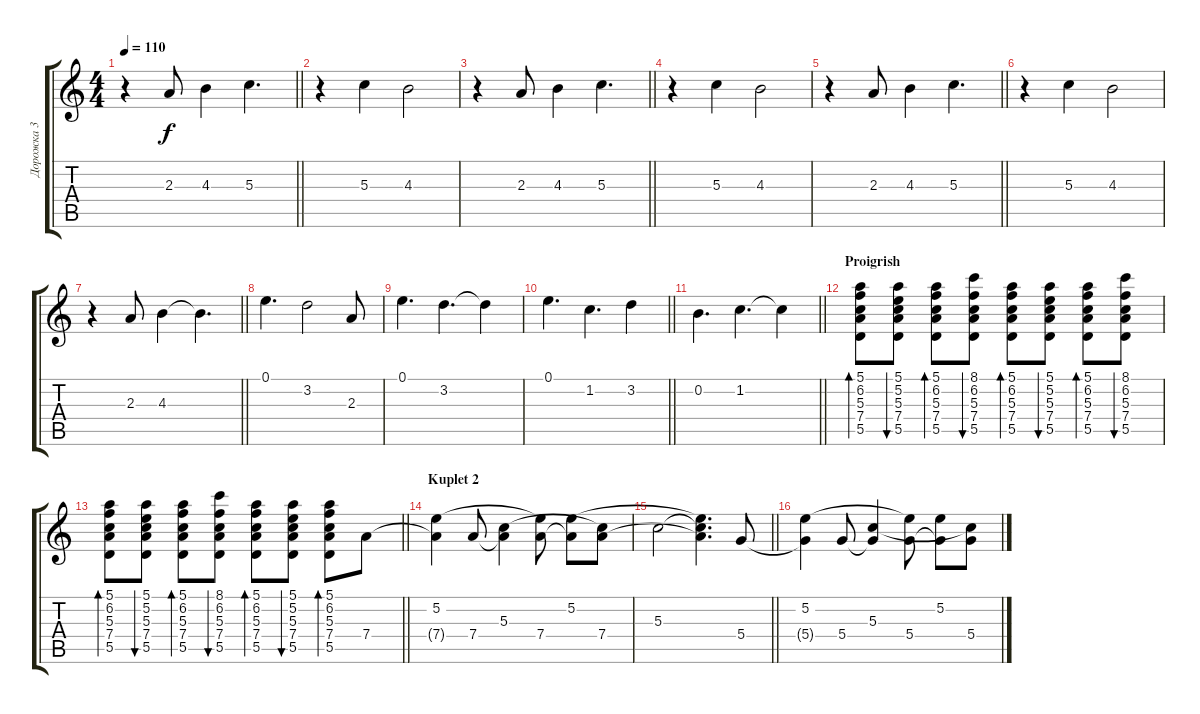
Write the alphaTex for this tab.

\track ("Дорожка 3" "Дорожка 3") {instrument electricguitarclean}
\staff {score tabs}
\tuning (E4 B3 G3 D3 A2 E2) {hide}
\ts (4 4)
\tempo 110
\clef g2
\barLineRight lightlight
\ks c
r.4{dy f} 2.3.8 4.3.4 5.3.4{d} |
r.4 5.3.4 4.3.2 |
\barLineRight lightlight
r.4 2.3.8 4.3.4 5.3.4{d} |
r.4 5.3.4 4.3.2 |
\barLineRight lightlight
r.4 2.3.8 4.3.4 5.3.4{d} |
r.4 5.3.4 4.3.2 |
\barLineRight lightlight
r.4 2.3.8 4.3.4 4.3{t}.4{d} |
0.1.4{d} 3.2.2 2.3.8 |
0.1.4{d} 3.2.4{d} 3.2{t}.4 |
\barLineRight lightlight
0.1.4{d} 1.2.4{d} 3.2.4 |
\barLineRight lightlight
0.2.4{d} 1.2.4{d} 1.2{t}.4 |
\section ("" "Proigrish")
(5.1 6.2 5.3 7.4 5.5).8{bd 30} (5.1 5.2 5.3 7.4 5.5).8{bu 30} (5.1 6.2 5.3 7.4 5.5).8{bd 30} (8.1 6.2 5.3 7.4 5.5).8{bu 30} (5.1 6.2 5.3 7.4 5.5).8{bd 30} (5.1 5.2 5.3 7.4 5.5).8{bu 30} (5.1 6.2 5.3 7.4 5.5).8{bd 30} (8.1 6.2 5.3 7.4 5.5).8{bu 30} |
\barLineRight lightlight
(5.1 6.2 5.3 7.4 5.5).8{bd 30} (5.1 5.2 5.3 7.4 5.5).8{bu 30} (5.1 6.2 5.3 7.4 5.5).8{bd 30} (8.1 6.2 5.3 7.4 5.5).8{bu 30} (5.1 6.2 5.3 7.4 5.5).8{bd 30} (5.1 5.2 5.3 7.4 5.5).8{bu 30} (5.1 6.2 5.3 7.4 5.5).8{bd 30} 7.4.8 |
\section ("" "Kuplet 2")
(5.2 7.4{t}).4 7.4.8 (5.3 7.4{t}).4 (5.2{t} 7.4).8 (5.2 7.4{t}).8 (5.3{t} 7.4).8 |
\barLineRight lightlight
5.3.2 (5.2{t} 5.3{t} 7.4{t}).4{d} 5.4.8 |
(5.2 5.4{t}).4 5.4.8 (5.3 5.4{t}).4 (5.2{t} 5.4).8 (5.2 5.4{t}).8 (5.3{t} 5.4).8
